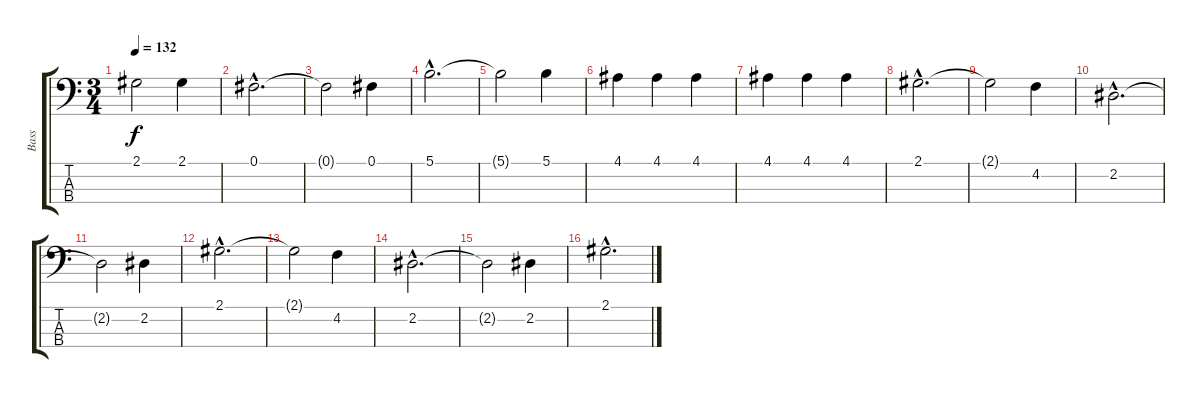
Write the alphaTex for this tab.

\track ("Bass" "Bass") {instrument electricbassfinger}
\staff {score tabs}
\tuning (Gb2 Db2 Ab1 Eb1) {hide}
\ts (3 4)
\tempo 132
\clef f4
\ks c
2.1{t}.2{dy f} 2.1.4 |
0.1{hac}.2{d} |
0.1{t}.2 0.1.4 |
5.1{hac}.2{d} |
5.1{t}.2 5.1.4 |
4.1.4 4.1.4 4.1.4 |
4.1.4 4.1.4 4.1.4 |
2.1{hac}.2{d} |
2.1{t}.2 4.2.4 |
2.2{hac}.2{d} |
2.2{t}.2 2.2.4 |
2.1{hac}.2{d} |
2.1{t}.2 4.2.4 |
2.2{hac}.2{d} |
2.2{t}.2 2.2.4 |
2.1{hac}.2{d}
